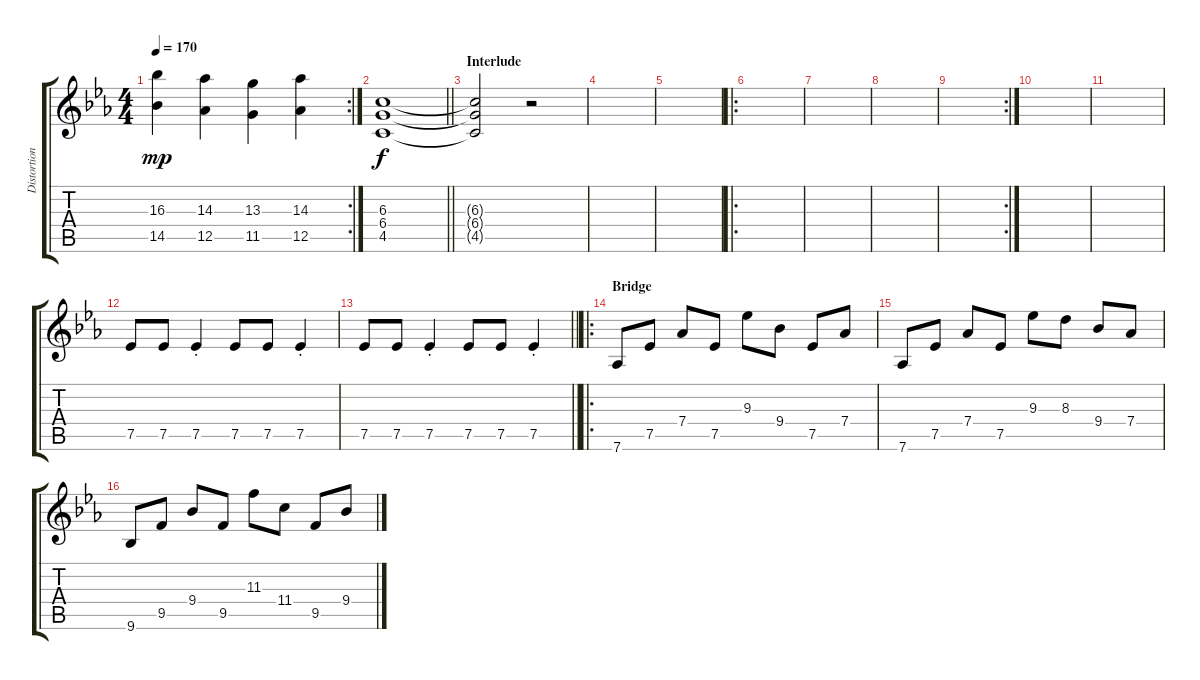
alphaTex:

\track ("Distortion Guitar III" "Distortion") {instrument distortionguitar}
\staff {score tabs}
\tuning (Eb4 Bb3 Gb3 Db3 Ab2 Db2) {hide}
\rc 2
\ts (4 4)
\tempo 170
\clef g2
\ks cminor
(16.3 14.5).4{dy mp} (14.3 12.5).4 (13.3 11.5).4 (14.3 12.5).4 |
\barLineRight lightlight
(6.3 6.4 4.5).1{dy f volume 0} |
\section ("" "Interlude")
(6.3{t} 6.4{t} 4.5{t}).2 r.2 |
|
|
\ro
|
|
|
\rc 2
|
|
|
7.5.8{volume 10} 7.5.8 7.5{st}.4 7.5.8 7.5.8 7.5{st}.4 |
\barLineRight lightlight
7.5.8 7.5.8 7.5{st}.4 7.5.8 7.5.8 7.5{st}.4 |
\ro
\section ("" "Bridge")
7.6.8 7.5.8 7.4.8 7.5.8 9.3.8 9.4.8 7.5.8 7.4.8 |
7.6.8 7.5.8 7.4.8 7.5.8 9.3.8 8.3.8 9.4.8 7.4.8 |
9.6.8 9.5.8 9.4.8 9.5.8 11.3.8 11.4.8 9.5.8 9.4.8
